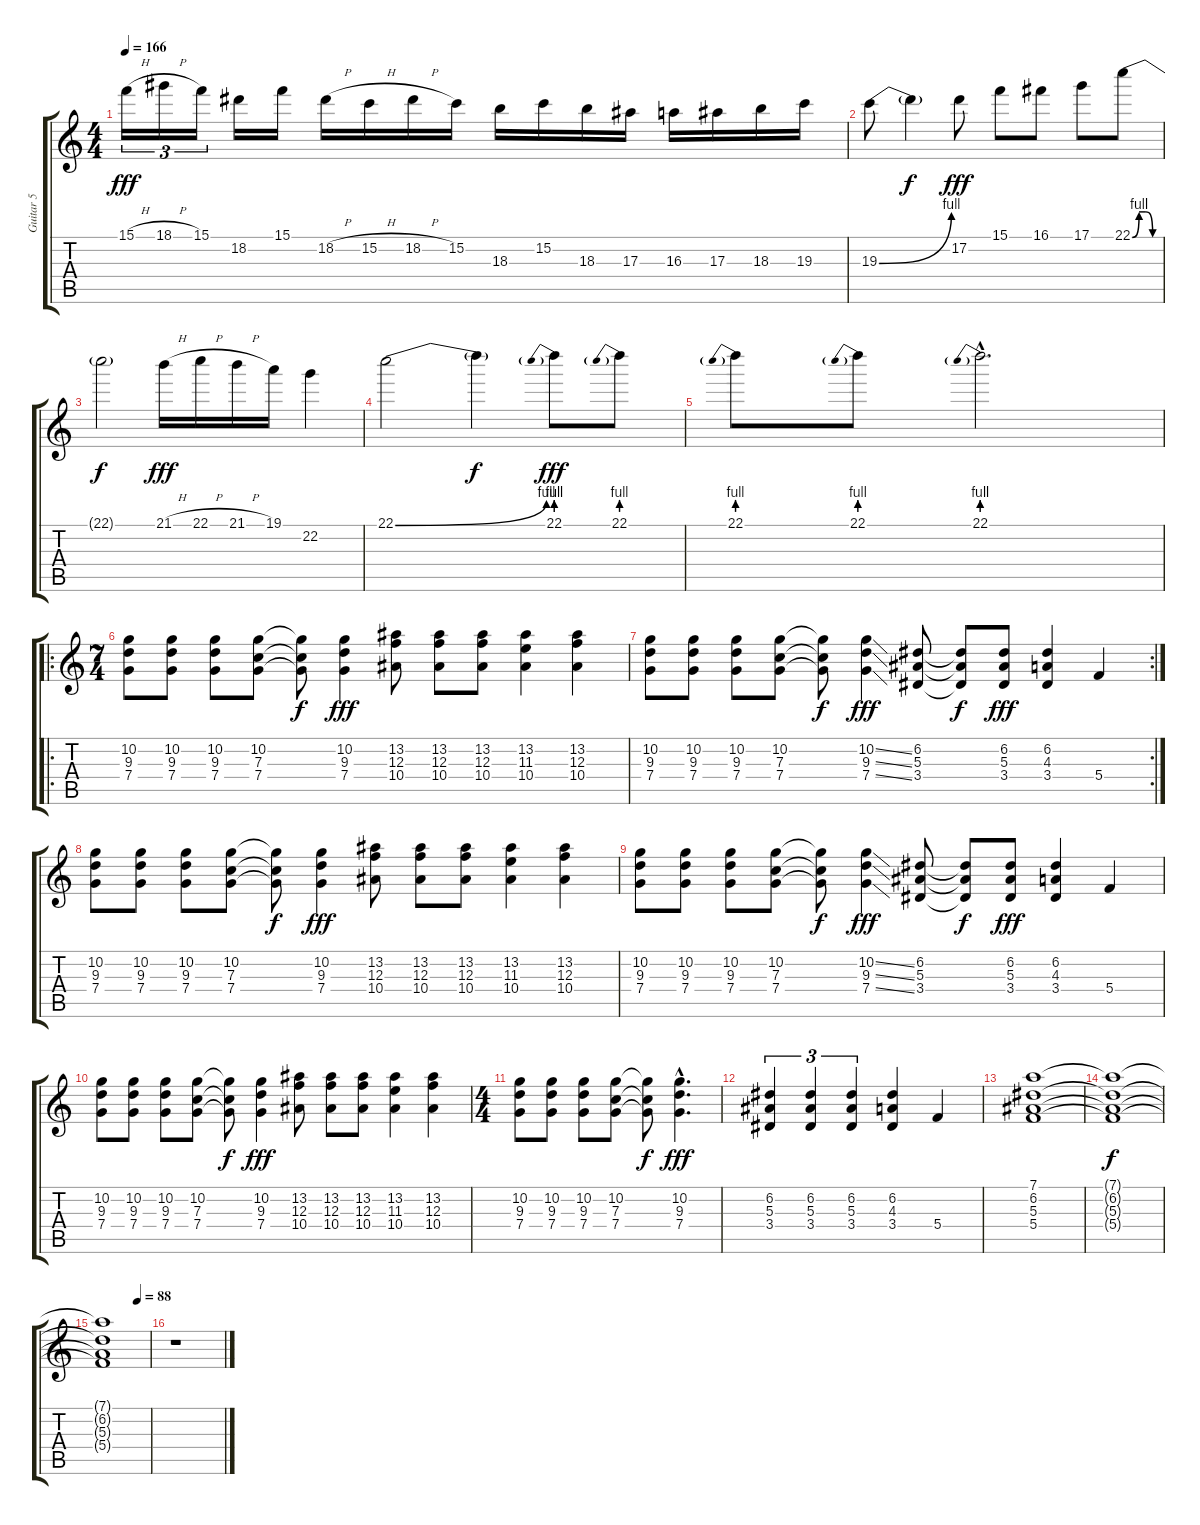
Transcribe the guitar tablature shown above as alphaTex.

\track ("Guitar 5" "Guitar 5") {instrument distortionguitar}
\staff {score tabs}
\tuning (D4 A3 F3 C3 G2 C2) {hide}
\ts (4 4)
\tempo 166
\clef g2
\ks c
15.1{h}.16{tu (3 2) dy fff} 18.1{h}.16{tu (3 2)} 15.1.16{tu (3 2)} 18.2.16 15.1.16 18.2{h}.16 15.2{h}.16 18.2{h}.16 15.2.16 18.3.16 15.2.16 18.3.16 17.3.16 16.3.16 17.3.16 18.3.16 19.3.16 |
19.3{be (bend 0 0 60 4)}.8 19.3{t}.4{dy f} 17.2.8{dy fff} 15.1.8 16.1.8 17.1.8 22.1{be (custom 0 0 15 4 30 4 45 0 60 0)}.8 |
22.1{t}.2{dy f} 21.1{h}.16{dy fff} 22.1{h}.16 21.1{h}.16 19.1.16 22.2.4 |
22.1{be (bend 0 0 60 4)}.2 22.1{t}.4{dy f} 22.1{be (prebend 0 4 60 4)}.8{dy fff} 22.1{be (prebend 0 4 60 4)}.8 |
22.1{be (prebend 0 4 60 4)}.8 22.1{be (prebend 0 4 60 4)}.8 22.1{be (prebend 0 4 60 4) hac}.2{d} |
\ro
\ts (7 4)
(10.2 9.3 7.4).8 (10.2 9.3 7.4).8 (10.2 9.3 7.4).8 (10.2 7.3 7.4).8 (10.2{t} 7.3{t} 7.4{t}).8{dy f} (10.2 9.3 7.4).4{dy fff} (13.2 12.3 10.4).8 (13.2 12.3 10.4).8 (13.2 12.3 10.4).8 (13.2 11.3 10.4).4 (13.2 12.3 10.4).4 |
\rc 2
(10.2 9.3 7.4).8 (10.2 9.3 7.4).8 (10.2 9.3 7.4).8 (10.2 7.3 7.4).8 (10.2{t} 7.3{t} 7.4{t}).8{dy f} (10.2{ss} 9.3{ss} 7.4{ss}).4{dy fff} (6.2 5.3 3.4).8 (6.2{t} 5.3{t} 3.4{t}).8{dy f} (6.2 5.3 3.4).8{dy fff} (6.2 4.3 3.4).4 5.4.4 |
(10.2 9.3 7.4).8 (10.2 9.3 7.4).8 (10.2 9.3 7.4).8 (10.2 7.3 7.4).8 (10.2{t} 7.3{t} 7.4{t}).8{dy f} (10.2 9.3 7.4).4{dy fff} (13.2 12.3 10.4).8 (13.2 12.3 10.4).8 (13.2 12.3 10.4).8 (13.2 11.3 10.4).4 (13.2 12.3 10.4).4 |
(10.2 9.3 7.4).8 (10.2 9.3 7.4).8 (10.2 9.3 7.4).8 (10.2 7.3 7.4).8 (10.2{t} 7.3{t} 7.4{t}).8{dy f} (10.2{ss} 9.3{ss} 7.4{ss}).4{dy fff} (6.2 5.3 3.4).8 (6.2{t} 5.3{t} 3.4{t}).8{dy f} (6.2 5.3 3.4).8{dy fff} (6.2 4.3 3.4).4 5.4.4 |
(10.2 9.3 7.4).8 (10.2 9.3 7.4).8 (10.2 9.3 7.4).8 (10.2 7.3 7.4).8 (10.2{t} 7.3{t} 7.4{t}).8{dy f} (10.2 9.3 7.4).4{dy fff} (13.2 12.3 10.4).8 (13.2 12.3 10.4).8 (13.2 12.3 10.4).8 (13.2 11.3 10.4).4 (13.2 12.3 10.4).4 |
\ts (4 4)
(10.2 9.3 7.4).8 (10.2 9.3 7.4).8 (10.2 9.3 7.4).8 (10.2 7.3 7.4).8 (10.2{t} 7.3{t} 7.4{t}).8{dy f} (10.2{hac} 9.3{hac} 7.4{hac}).4{d dy fff} |
(6.2 5.3 3.4).4{tu (3 2)} (6.2 5.3 3.4).4{tu (3 2)} (6.2 5.3 3.4).4{tu (3 2)} (6.2 4.3 3.4).4 5.4.4 |
(7.1 6.2 5.3 5.4).1 |
(7.1{t} 6.2{t} 5.3{t} 5.4{t}).1{dy f} |
\tempo (88 0.75)
(7.1{t} 6.2{t} 5.3{t} 5.4{t}).1 |
r.1
